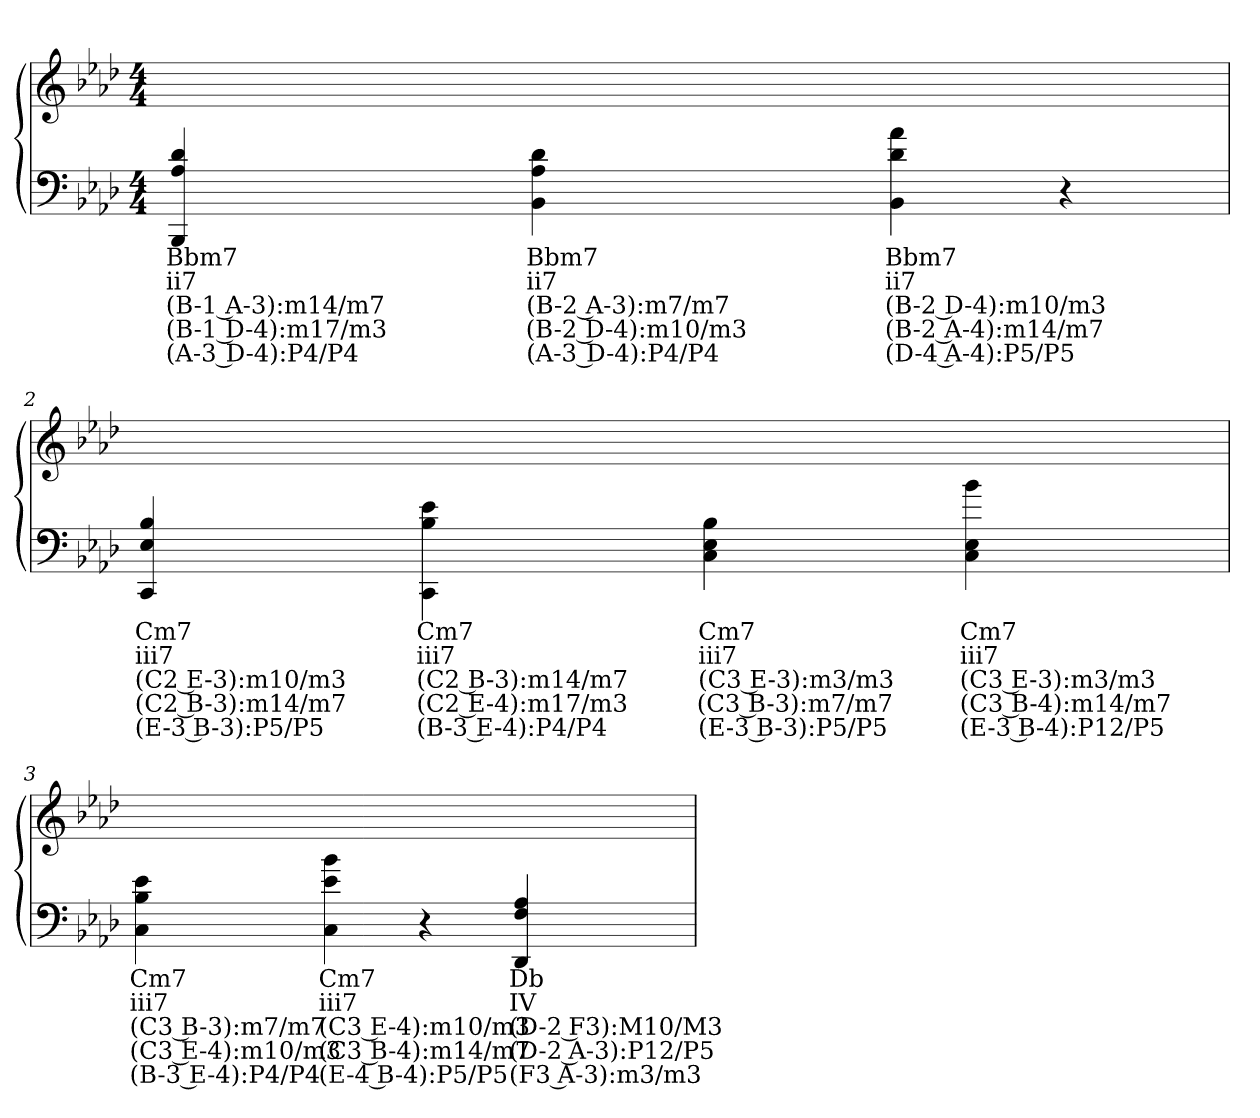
**kern	**text	**text	**text	**text	**text	**kern
*part2	*part2	*part2	*part2	*part2	*part2	*part1
*staff2	*staff2	*staff2	*staff2	*staff2	*staff2	*staff1
*clefF4	*	*	*	*	*	*clefG2
*k[b-e-a-d-]	*	*	*	*	*	*k[b-e-a-d-]
*A-:	*	*	*	*	*	*A-:
*M4/4	*	*	*	*	*	*M4/4
*MM60	*	*	*	*	*	*MM60
=1	=1	=1	=1	=1	=1	=1
4BBB- 4A- 4d-	Bbm7	ii7	(B-1 A-3):m14/m7	(B-1 D-4):m17/m3	(A-3 D-4):P4/P4	1ryy
4BB- 4A- 4d-	Bbm7	ii7	(B-2 A-3):m7/m7	(B-2 D-4):m10/m3	(A-3 D-4):P4/P4	.
4BB- 4d- 4a-	Bbm7	ii7	(B-2 D-4):m10/m3	(B-2 A-4):m14/m7	(D-4 A-4):P5/P5	.
4r	.	.	.	.	.	.
=2	=2	=2	=2	=2	=2	=2
4CC 4E- 4B-	Cm7	iii7	(C2 E-3):m10/m3	(C2 B-3):m14/m7	(E-3 B-3):P5/P5	1ryy
4CC 4B- 4e-	Cm7	iii7	(C2 B-3):m14/m7	(C2 E-4):m17/m3	(B-3 E-4):P4/P4	.
4C 4E- 4B-	Cm7	iii7	(C3 E-3):m3/m3	(C3 B-3):m7/m7	(E-3 B-3):P5/P5	.
4C 4E- 4b-	Cm7	iii7	(C3 E-3):m3/m3	(C3 B-4):m14/m7	(E-3 B-4):P12/P5	.
=3	=3	=3	=3	=3	=3	=3
4C 4B- 4e-	Cm7	iii7	(C3 B-3):m7/m7	(C3 E-4):m10/m3	(B-3 E-4):P4/P4	1ryy
4C 4e- 4b-	Cm7	iii7	(C3 E-4):m10/m3	(C3 B-4):m14/m7	(E-4 B-4):P5/P5	.
4r	.	.	.	.	.	.
4DD- 4F 4A-	Db	IV	(D-2 F3):M10/M3	(D-2 A-3):P12/P5	(F3 A-3):m3/m3	.
=	=	=	=	=	=	=
*-	*-	*-	*-	*-	*-	*-
